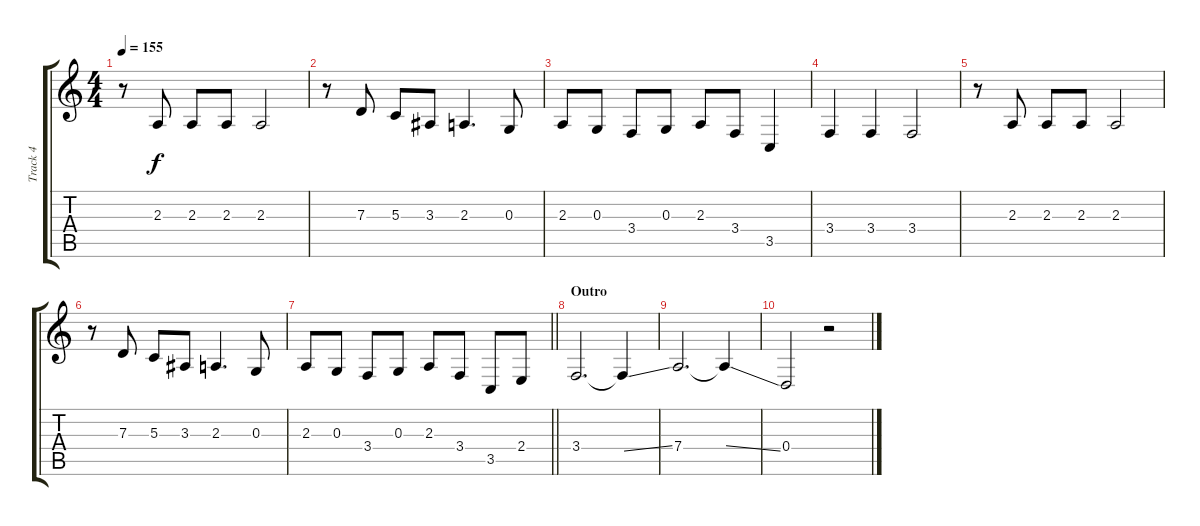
\track ("Track 4" "Track 4") {instrument tenorsax}
\staff {score tabs}
\tuning (E4 B3 G3 D3 A2 E2) {hide}
\ts (4 4)
\tempo 155
\clef g2
\ks c
r.8{dy f} 2.3.8 2.3.8 2.3.8 2.3.2 |
r.8 7.3.8 5.3.8 3.3.8 2.3.4{d} 0.3.8 |
2.3.8 0.3.8 3.4.8 0.3.8 2.3.8 3.4.8 3.5.4 |
3.4.4 3.4.4 3.4.2 |
r.8 2.3.8 2.3.8 2.3.8 2.3.2 |
r.8 7.3.8 5.3.8 3.3.8 2.3.4{d} 0.3.8 |
\barLineRight lightlight
2.3.8 0.3.8 3.4.8 0.3.8 2.3.8 3.4.8 3.5.8 2.4.8 |
\section ("" "Outro")
3.4.2{d} 3.4{ss t}.4 |
7.4.2{d} 7.4{ss t}.4 |
0.4.2 r.2
